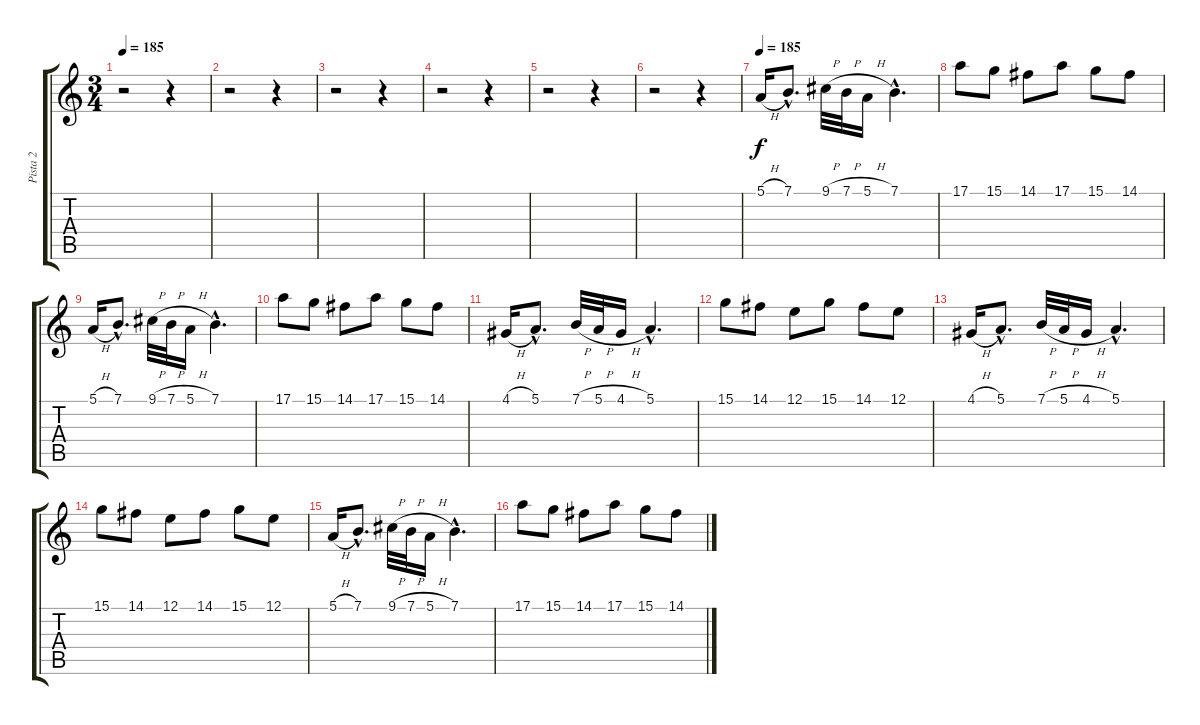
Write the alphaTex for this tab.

\track ("Pista 2" "Pista 2") {instrument panflute}
\staff {score tabs}
\tuning (E4 B3 G3 D3 A2 E2) {hide}
\ts (3 4)
\tempo 185
\clef g2
\ks c
r.2{dy f} r.4 |
r.2 r.4 |
r.2 r.4 |
r.2 r.4 |
r.2 r.4 |
r.2 r.4 |
\tempo 185
5.1{h}.16 7.1{hac}.8{d} 9.1{h}.32 7.1{h}.32 5.1{h}.16 7.1{hac}.4{d} |
17.1.8 15.1.8 14.1.8 17.1.8 15.1.8 14.1.8 |
5.1{h}.16 7.1{hac}.8{d} 9.1{h}.32 7.1{h}.32 5.1{h}.16 7.1{hac}.4{d} |
17.1.8 15.1.8 14.1.8 17.1.8 15.1.8 14.1.8 |
4.1{h}.16 5.1{hac}.8{d} 7.1{h}.32 5.1{h}.32 4.1{h}.16 5.1{hac}.4{d} |
15.1.8 14.1.8 12.1.8 15.1.8 14.1.8 12.1.8 |
4.1{h}.16 5.1{hac}.8{d} 7.1{h}.32 5.1{h}.32 4.1{h}.16 5.1{hac}.4{d} |
15.1.8 14.1.8 12.1.8 14.1.8 15.1.8 12.1.8 |
5.1{h}.16 7.1{hac}.8{d} 9.1{h}.32 7.1{h}.32 5.1{h}.16 7.1{hac}.4{d} |
17.1.8 15.1.8 14.1.8 17.1.8 15.1.8 14.1.8
